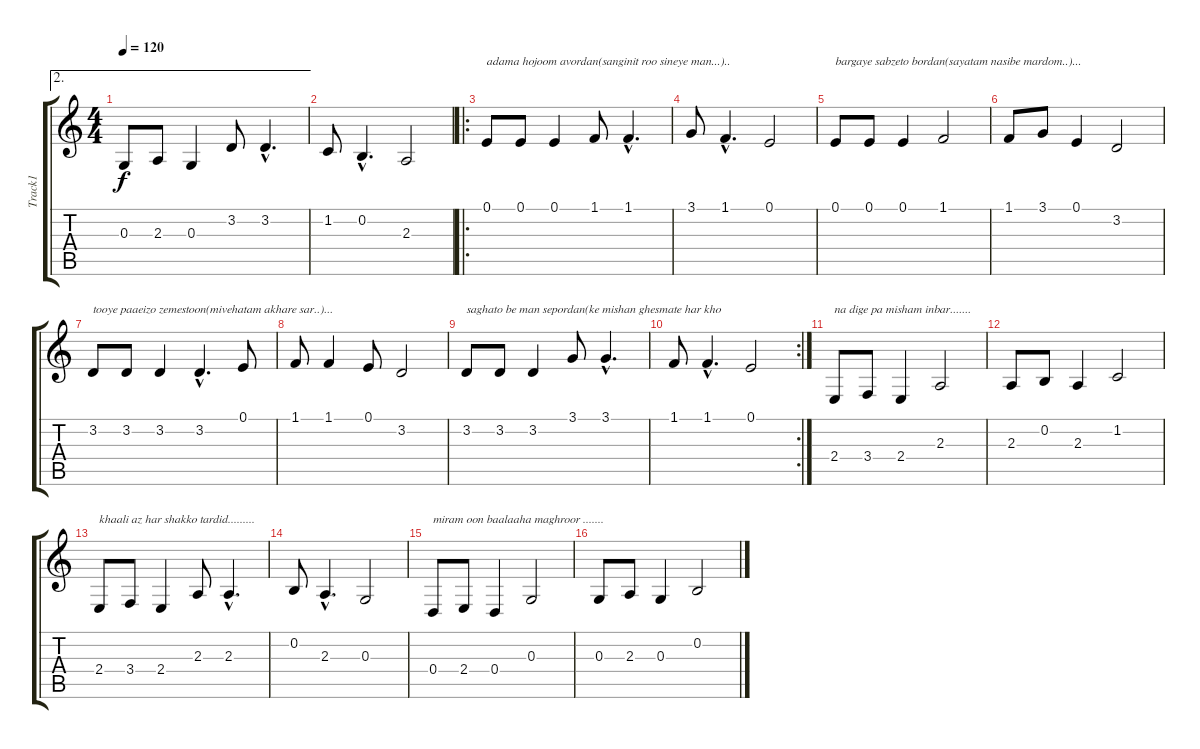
\track ("Track1" "Track1") {instrument lead3calliope}
\staff {score tabs}
\tuning (E4 B3 G3 D3 A2 E2) {hide}
\ae 2
\ts (4 4)
\tempo 120
\clef g2
\ks c
0.3.8{dy f} 2.3.8 0.3.4 3.2.8 3.2{hac}.4{d} |
1.2.8 0.2{hac}.4{d} 2.3.2 |
\ro
0.1.8{txt "adama hojoom avordan(sanginit roo sineye man...).."} 0.1.8 0.1.4 1.1.8 1.1{hac}.4{d} |
3.1.8 1.1{hac}.4{d} 0.1.2 |
0.1.8{txt "bargaye sabzeto bordan(sayatam nasibe mardom..)..."} 0.1.8 0.1.4 1.1.2 |
1.1.8 3.1.8 0.1.4 3.2.2 |
3.2.8{txt "tooye paaeizo zemestoon(mivehatam akhare sar..)..."} 3.2.8 3.2.4 3.2{hac}.4{d} 0.1.8 |
1.1.8 1.1.4 0.1.8 3.2.2 |
3.2.8{txt "saghato be man sepordan(ke mishan ghesmate har kho"} 3.2.8 3.2.4 3.1.8 3.1{hac}.4{d} |
\rc 2
1.1.8 1.1{hac}.4{d} 0.1.2 |
2.4.8{txt "na dige pa misham inbar......."} 3.4.8 2.4.4 2.3.2 |
2.3.8 0.2.8 2.3.4 1.2.2 |
2.4.8{txt "khaali az har shakko tardid........."} 3.4.8 2.4.4 2.3.8 2.3{hac}.4{d} |
0.2.8 2.3{hac}.4{d} 0.3.2 |
0.4.8{txt "miram oon baalaaha maghroor ......."} 2.4.8 0.4.4 0.3.2 |
0.3.8 2.3.8 0.3.4 0.2.2
